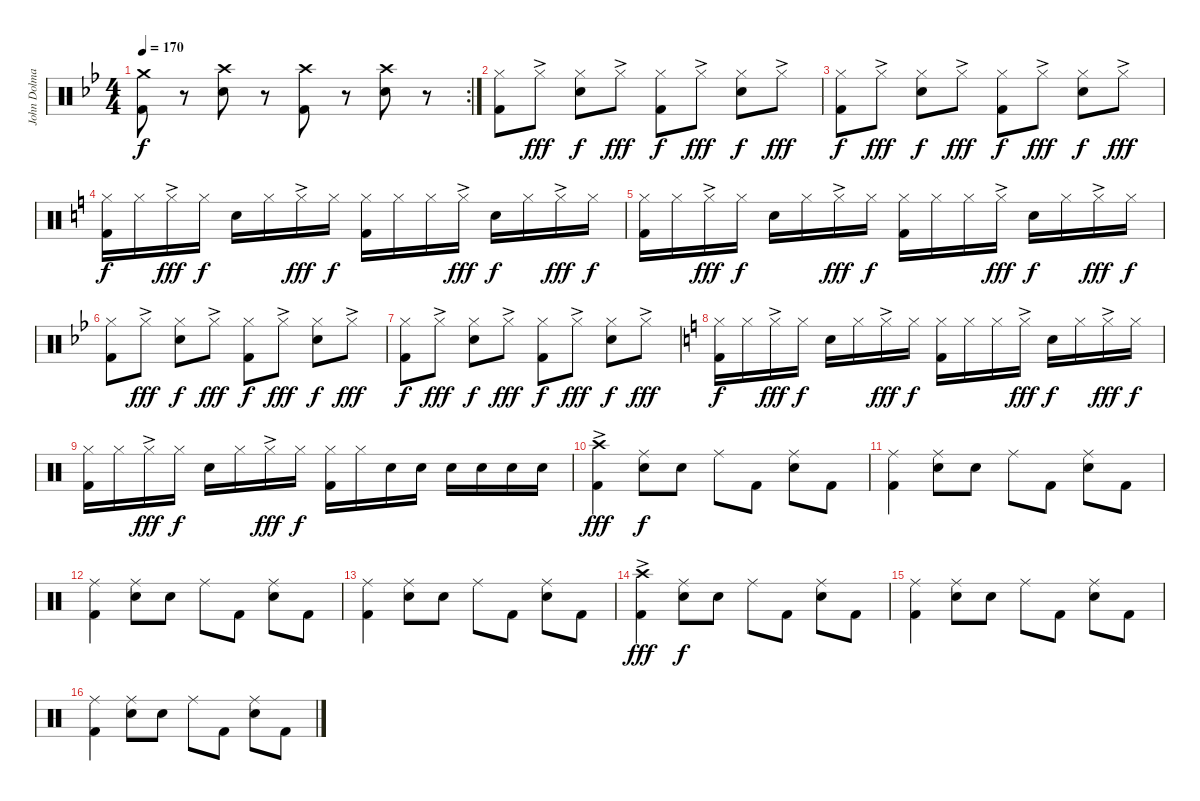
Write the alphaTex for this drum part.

\track ("John Dolmayan" "John Dolma") {instrument percussion}
\staff {score}
\articulation defaults
\rc 2
\ts (4 4)
\tempo 170
\clef neutral
\ks gminor
("Crash medium (hit)" "Kick (hit) 2").8{dy f} r.8 ("Crash high (hit)" "Snare (hit) 2").8 r.8 ("Crash high (hit)" "Kick (hit) 2").8 r.8 ("Crash high (hit)" "Snare (hit) 2").8 r.8 |
("Hi-Hat (closed)" "Kick (hit) 2").8 "Hi-Hat (closed)"{ac}.8{dy fff} ("Hi-Hat (closed)" "Snare (hit) 2").8{dy f} "Hi-Hat (closed)"{ac}.8{dy fff} ("Hi-Hat (closed)" "Kick (hit) 2").8{dy f} "Hi-Hat (closed)"{ac}.8{dy fff} ("Hi-Hat (closed)" "Snare (hit) 2").8{dy f} "Hi-Hat (closed)"{ac}.8{dy fff} |
("Hi-Hat (closed)" "Kick (hit) 2").8{dy f} "Hi-Hat (closed)"{ac}.8{dy fff} ("Hi-Hat (closed)" "Snare (hit) 2").8{dy f} "Hi-Hat (closed)"{ac}.8{dy fff} ("Hi-Hat (closed)" "Kick (hit) 2").8{dy f} "Hi-Hat (closed)"{ac}.8{dy fff} ("Hi-Hat (closed)" "Snare (hit) 2").8{dy f} "Hi-Hat (closed)"{ac}.8{dy fff} |
\ks c
("Hi-Hat (closed)" "Kick (hit) 2").16{dy f} "Hi-Hat (closed)".16 "Hi-Hat (closed)"{ac}.16{dy fff} "Hi-Hat (closed)".16{dy f} "Snare (hit) 2".16 "Hi-Hat (closed)".16 "Hi-Hat (closed)"{ac}.16{dy fff} "Hi-Hat (closed)".16{dy f} ("Hi-Hat (closed)" "Kick (hit) 2").16 "Hi-Hat (closed)".16 "Hi-Hat (closed)".16 "Hi-Hat (closed)"{ac}.16{dy fff} "Snare (hit) 2".16{dy f} "Hi-Hat (closed)".16 "Hi-Hat (closed)"{ac}.16{dy fff} "Hi-Hat (closed)".16{dy f} |
("Hi-Hat (closed)" "Kick (hit) 2").16 "Hi-Hat (closed)".16 "Hi-Hat (closed)"{ac}.16{dy fff} "Hi-Hat (closed)".16{dy f} "Snare (hit) 2".16 "Hi-Hat (closed)".16 "Hi-Hat (closed)"{ac}.16{dy fff} "Hi-Hat (closed)".16{dy f} ("Hi-Hat (closed)" "Kick (hit) 2").16 "Hi-Hat (closed)".16 "Hi-Hat (closed)".16 "Hi-Hat (closed)"{ac}.16{dy fff} "Snare (hit) 2".16{dy f} "Hi-Hat (closed)".16 "Hi-Hat (closed)"{ac}.16{dy fff} "Hi-Hat (closed)".16{dy f} |
\ks gminor
("Hi-Hat (closed)" "Kick (hit) 2").8 "Hi-Hat (closed)"{ac}.8{dy fff} ("Hi-Hat (closed)" "Snare (hit) 2").8{dy f} "Hi-Hat (closed)"{ac}.8{dy fff} ("Hi-Hat (closed)" "Kick (hit) 2").8{dy f} "Hi-Hat (closed)"{ac}.8{dy fff} ("Hi-Hat (closed)" "Snare (hit) 2").8{dy f} "Hi-Hat (closed)"{ac}.8{dy fff} |
("Hi-Hat (closed)" "Kick (hit) 2").8{dy f} "Hi-Hat (closed)"{ac}.8{dy fff} ("Hi-Hat (closed)" "Snare (hit) 2").8{dy f} "Hi-Hat (closed)"{ac}.8{dy fff} ("Hi-Hat (closed)" "Kick (hit) 2").8{dy f} "Hi-Hat (closed)"{ac}.8{dy fff} ("Hi-Hat (closed)" "Snare (hit) 2").8{dy f} "Hi-Hat (closed)"{ac}.8{dy fff} |
\ks c
("Hi-Hat (closed)" "Kick (hit) 2").16{dy f} "Hi-Hat (closed)".16 "Hi-Hat (closed)"{ac}.16{dy fff} "Hi-Hat (closed)".16{dy f} "Snare (hit) 2".16 "Hi-Hat (closed)".16 "Hi-Hat (closed)"{ac}.16{dy fff} "Hi-Hat (closed)".16{dy f} ("Hi-Hat (closed)" "Kick (hit) 2").16 "Hi-Hat (closed)".16 "Hi-Hat (closed)".16 "Hi-Hat (closed)"{ac}.16{dy fff} "Snare (hit) 2".16{dy f} "Hi-Hat (closed)".16 "Hi-Hat (closed)"{ac}.16{dy fff} "Hi-Hat (closed)".16{dy f} |
("Hi-Hat (closed)" "Kick (hit) 2").16 "Hi-Hat (closed)".16 "Hi-Hat (closed)"{ac}.16{dy fff} "Hi-Hat (closed)".16{dy f} "Snare (hit) 2".16 "Hi-Hat (closed)".16 "Hi-Hat (closed)"{ac}.16{dy fff} "Hi-Hat (closed)".16{dy f} ("Hi-Hat (closed)" "Kick (hit) 2").16 "Hi-Hat (closed)".16 "Snare (hit) 2".16 "Snare (hit) 2".16 "Snare (hit) 2".16 "Snare (hit) 2".16 "Snare (hit) 2".16 "Snare (hit) 2".16 |
("Crash high (hit)"{ac} "Kick (hit) 2"{ac}).4{dy fff} ("Ride (middle)" "Snare (hit) 2").8{dy f} "Snare (hit) 2".8 "Ride (middle)".8 "Kick (hit) 2".8 ("Ride (middle)" "Snare (hit) 2").8 "Kick (hit) 2".8 |
("Ride (middle)" "Kick (hit) 2").4 ("Ride (middle)" "Snare (hit) 2").8 "Snare (hit) 2".8 "Ride (middle)".8 "Kick (hit) 2".8 ("Ride (middle)" "Snare (hit) 2").8 "Kick (hit) 2".8 |
("Ride (middle)" "Kick (hit) 2").4 ("Ride (middle)" "Snare (hit) 2").8 "Snare (hit) 2".8 "Ride (middle)".8 "Kick (hit) 2".8 ("Ride (middle)" "Snare (hit) 2").8 "Kick (hit) 2".8 |
("Ride (middle)" "Kick (hit) 2").4 ("Ride (middle)" "Snare (hit) 2").8 "Snare (hit) 2".8 "Ride (middle)".8 "Kick (hit) 2".8 ("Ride (middle)" "Snare (hit) 2").8 "Kick (hit) 2".8 |
("Crash high (hit)"{ac} "Kick (hit) 2"{ac}).4{dy fff} ("Ride (middle)" "Snare (hit) 2").8{dy f} "Snare (hit) 2".8 "Ride (middle)".8 "Kick (hit) 2".8 ("Ride (middle)" "Snare (hit) 2").8 "Kick (hit) 2".8 |
("Ride (middle)" "Kick (hit) 2").4 ("Ride (middle)" "Snare (hit) 2").8 "Snare (hit) 2".8 "Ride (middle)".8 "Kick (hit) 2".8 ("Ride (middle)" "Snare (hit) 2").8 "Kick (hit) 2".8 |
("Ride (middle)" "Kick (hit) 2").4 ("Ride (middle)" "Snare (hit) 2").8 "Snare (hit) 2".8 "Ride (middle)".8 "Kick (hit) 2".8 ("Ride (middle)" "Snare (hit) 2").8 "Kick (hit) 2".8
